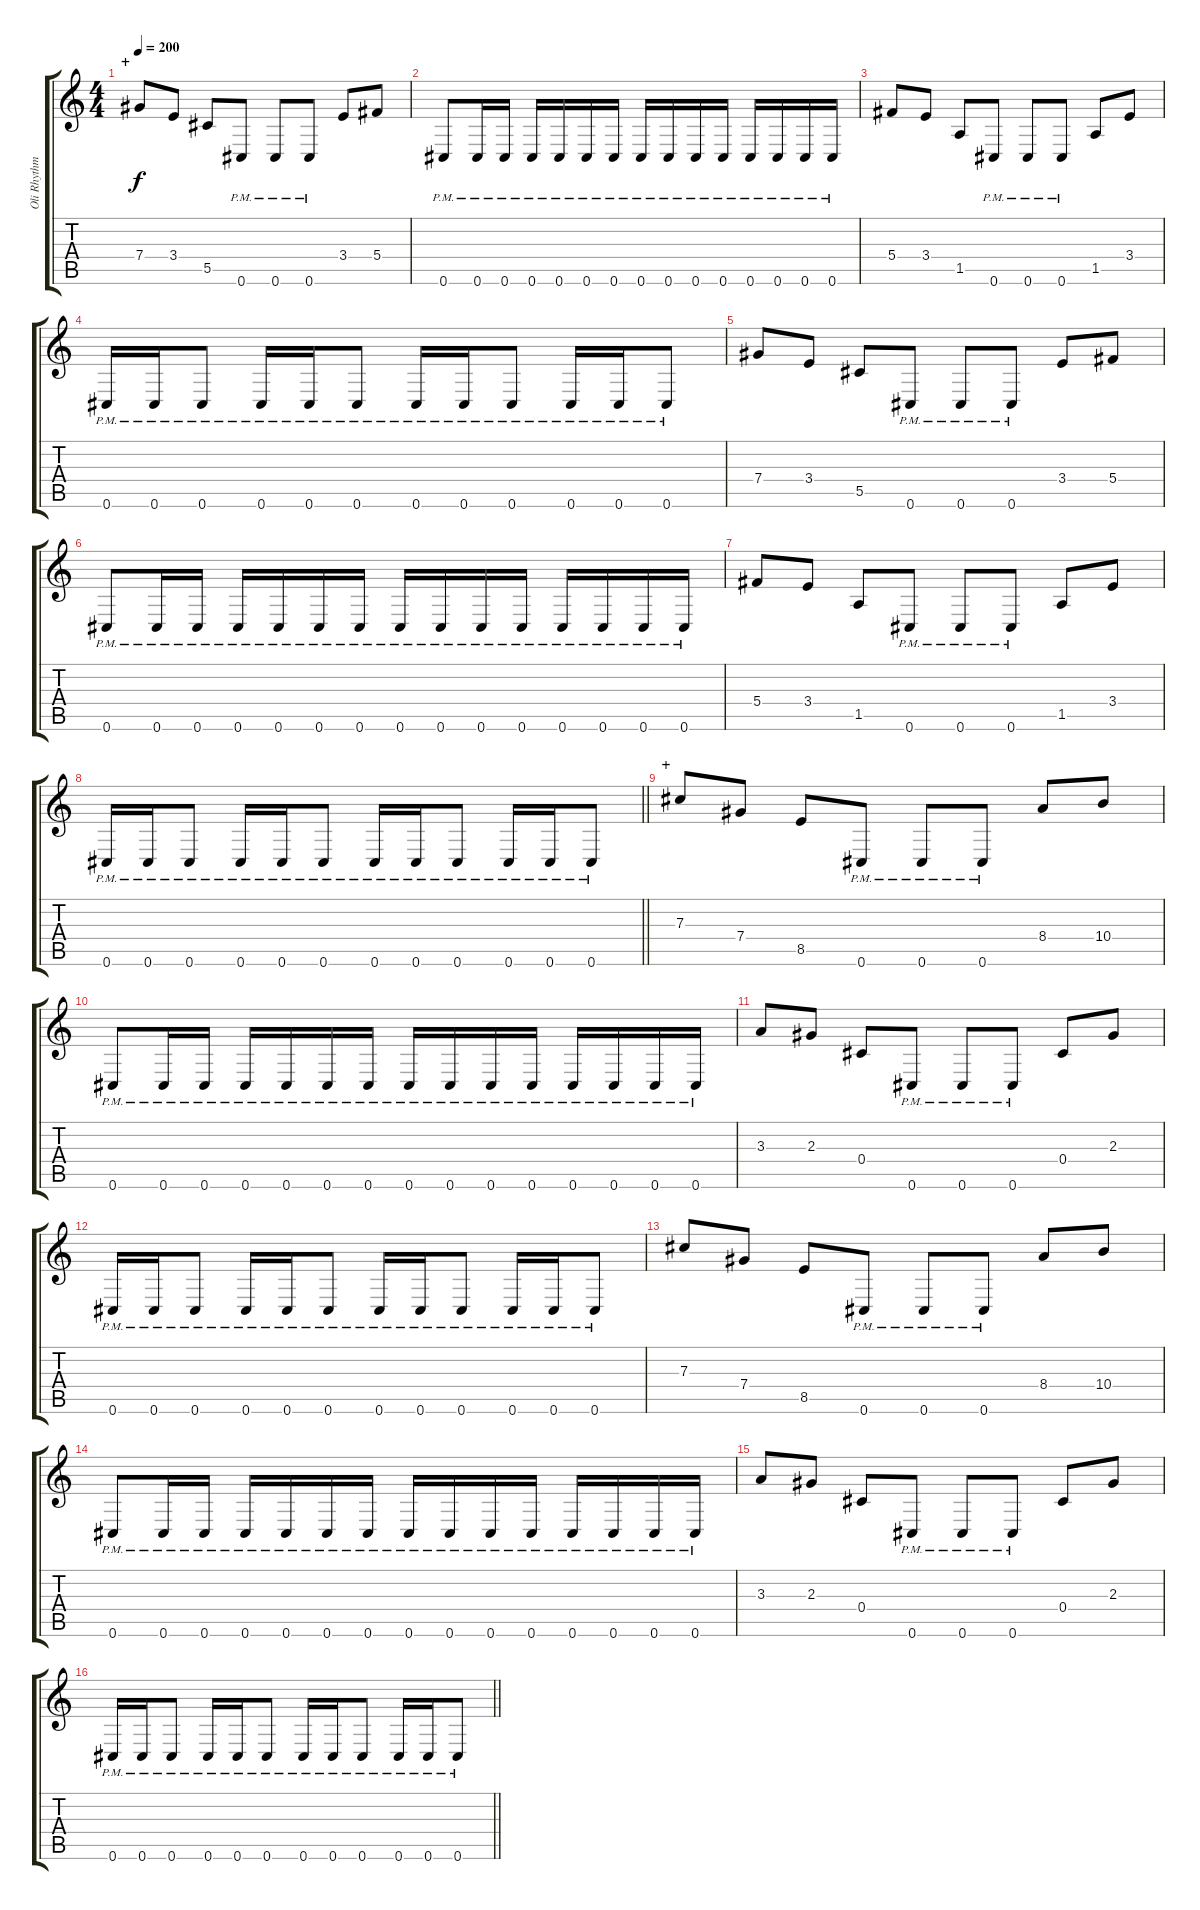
\track ("Oli Rhythm" "Oli Rhythm") {instrument distortionguitar}
\staff {score tabs}
\tuning (Eb4 Bb3 Gb3 Db3 Ab2 Db2) {hide}
\ts (4 4)
\section ("" "+")
\tempo 200
\clef g2
\ks c
7.4.8{dy f} 3.4.8 5.5.8 0.6{pm}.8 0.6{pm}.8 0.6{pm}.8 3.4.8 5.4.8 |
0.6{pm}.8 0.6{pm}.16 0.6{pm}.16 0.6{pm}.16 0.6{pm}.16 0.6{pm}.16 0.6{pm}.16 0.6{pm}.16 0.6{pm}.16 0.6{pm}.16 0.6{pm}.16 0.6{pm}.16 0.6{pm}.16 0.6{pm}.16 0.6{pm}.16 |
5.4.8 3.4.8 1.5.8 0.6{pm}.8 0.6{pm}.8 0.6{pm}.8 1.5.8 3.4.8 |
0.6{pm}.16 0.6{pm}.16 0.6{pm}.8 0.6{pm}.16 0.6{pm}.16 0.6{pm}.8 0.6{pm}.16 0.6{pm}.16 0.6{pm}.8 0.6{pm}.16 0.6{pm}.16 0.6{pm}.8 |
7.4.8 3.4.8 5.5.8 0.6{pm}.8 0.6{pm}.8 0.6{pm}.8 3.4.8 5.4.8 |
0.6{pm}.8 0.6{pm}.16 0.6{pm}.16 0.6{pm}.16 0.6{pm}.16 0.6{pm}.16 0.6{pm}.16 0.6{pm}.16 0.6{pm}.16 0.6{pm}.16 0.6{pm}.16 0.6{pm}.16 0.6{pm}.16 0.6{pm}.16 0.6{pm}.16 |
5.4.8 3.4.8 1.5.8 0.6{pm}.8 0.6{pm}.8 0.6{pm}.8 1.5.8 3.4.8 |
\barLineRight lightlight
0.6{pm}.16 0.6{pm}.16 0.6{pm}.8 0.6{pm}.16 0.6{pm}.16 0.6{pm}.8 0.6{pm}.16 0.6{pm}.16 0.6{pm}.8 0.6{pm}.16 0.6{pm}.16 0.6{pm}.8 |
\section ("" "+")
7.3.8 7.4.8 8.5.8 0.6{pm}.8 0.6{pm}.8 0.6{pm}.8 8.4.8 10.4.8 |
0.6{pm}.8 0.6{pm}.16 0.6{pm}.16 0.6{pm}.16 0.6{pm}.16 0.6{pm}.16 0.6{pm}.16 0.6{pm}.16 0.6{pm}.16 0.6{pm}.16 0.6{pm}.16 0.6{pm}.16 0.6{pm}.16 0.6{pm}.16 0.6{pm}.16 |
3.3.8 2.3.8 0.4.8 0.6{pm}.8 0.6{pm}.8 0.6{pm}.8 0.4.8 2.3.8 |
0.6{pm}.16 0.6{pm}.16 0.6{pm}.8 0.6{pm}.16 0.6{pm}.16 0.6{pm}.8 0.6{pm}.16 0.6{pm}.16 0.6{pm}.8 0.6{pm}.16 0.6{pm}.16 0.6{pm}.8 |
7.3.8 7.4.8 8.5.8 0.6{pm}.8 0.6{pm}.8 0.6{pm}.8 8.4.8 10.4.8 |
0.6{pm}.8 0.6{pm}.16 0.6{pm}.16 0.6{pm}.16 0.6{pm}.16 0.6{pm}.16 0.6{pm}.16 0.6{pm}.16 0.6{pm}.16 0.6{pm}.16 0.6{pm}.16 0.6{pm}.16 0.6{pm}.16 0.6{pm}.16 0.6{pm}.16 |
3.3.8 2.3.8 0.4.8 0.6{pm}.8 0.6{pm}.8 0.6{pm}.8 0.4.8 2.3.8 |
\barLineRight lightlight
0.6{pm}.16 0.6{pm}.16 0.6{pm}.8 0.6{pm}.16 0.6{pm}.16 0.6{pm}.8 0.6{pm}.16 0.6{pm}.16 0.6{pm}.8 0.6{pm}.16 0.6{pm}.16 0.6{pm}.8
